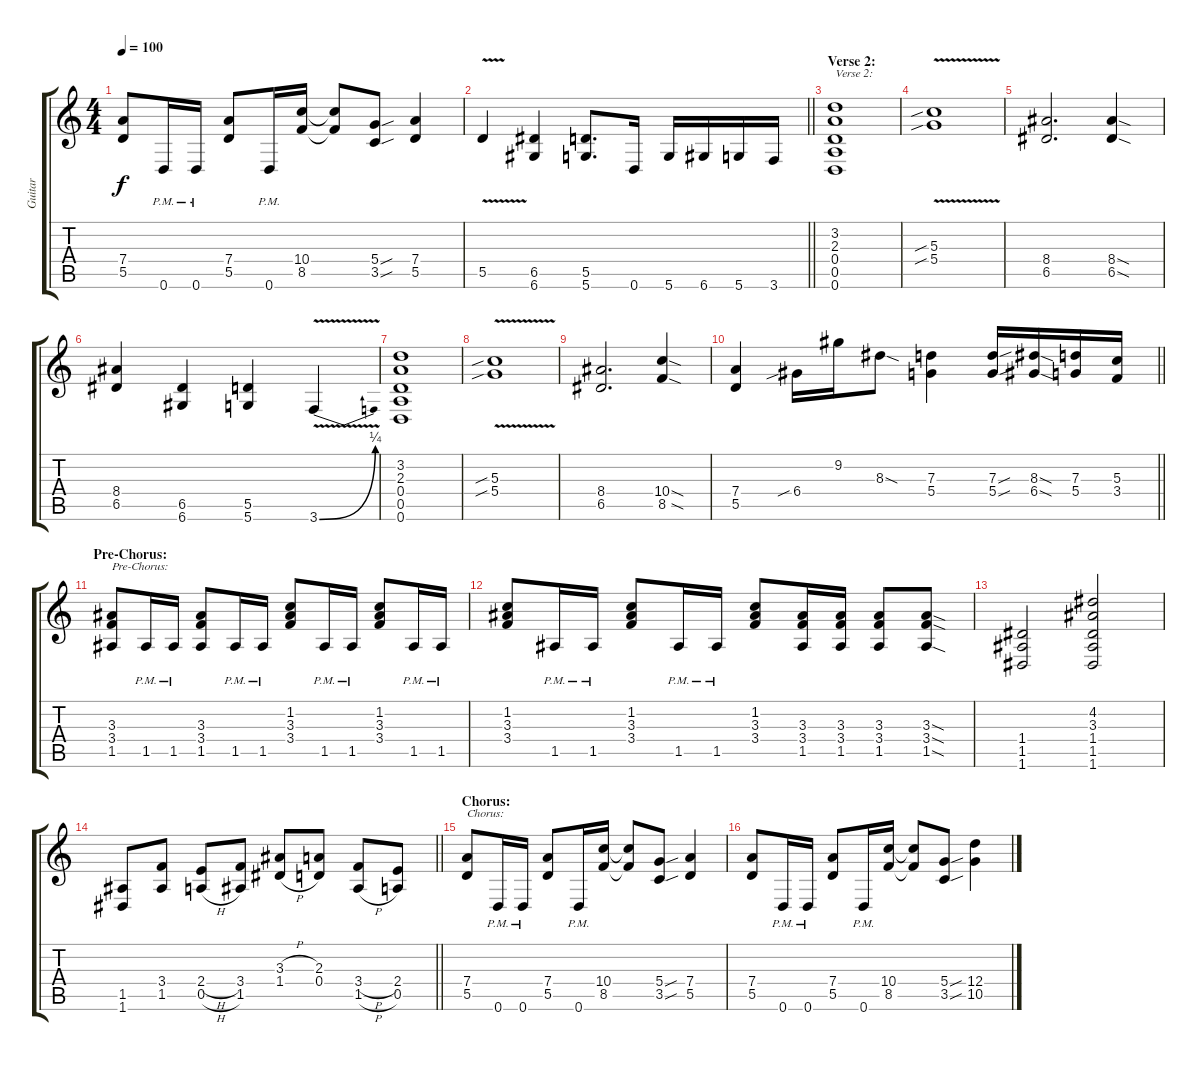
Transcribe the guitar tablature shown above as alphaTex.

\track ("Guitar" "Guitar") {instrument distortionguitar}
\staff {score tabs}
\tuning (E4 B3 G3 D3 A2 D2) {hide}
\ts (4 4)
\tempo 100
\clef g2
\ks c
(7.4 5.5).8{dy f} 0.6{pm}.16 0.6{pm}.16 (7.4 5.5).8 0.6{pm}.16 (10.4 8.5).16 (10.4{t} 8.5{t}).8 (5.4{sou} 3.5{sou}).8 (7.4 5.5).4 |
\barLineRight lightlight
5.5{v}.4 (6.5 6.6).4 (5.5 5.6).8{d} 0.6.16 5.6.16 6.6.16 5.6.16 3.6.16 |
\section ("" "Verse 2:")
(3.2 2.3 0.4 0.5 0.6).1{txt "Verse 2:"} |
(5.3{v sib} 5.4{sib}).1 |
(8.4 6.5).2{d} (8.4{sod} 6.5{sod}).4 |
(8.4 6.5).4 (6.5 6.6).4 (5.5 5.6).4 3.6{be (bend 0 0 60 1) v}.4 |
(3.2 2.3 0.4 0.5 0.6).1 |
(5.3{v sib} 5.4{sib}).1 |
(8.4 6.5).2{d} (10.4{sod} 8.5{sod}).4 |
\barLineRight lightlight
(7.4 5.5).4 6.4{sib}.16 9.2.16 8.3{sod}.8 (7.3 5.4).4 (7.3{sou} 5.4{sou}).16 (8.3{sod} 6.4{sod}).16 (7.3 5.4).16 (5.3 3.4).16 |
\section ("" "Pre-Chorus:")
(3.3 3.4 1.5).8{txt "Pre-Chorus:"} 1.5{pm}.16 1.5{pm}.16 (3.3 3.4 1.5).8 1.5{pm}.16 1.5{pm}.16 (1.2 3.3 3.4).8 1.5{pm}.16 1.5{pm}.16 (1.2 3.3 3.4).8 1.5{pm}.16 1.5{pm}.16 |
(1.2 3.3 3.4).8 1.5{pm}.16 1.5{pm}.16 (1.2 3.3 3.4).8 1.5{pm}.16 1.5{pm}.16 (1.2 3.3 3.4).8 (3.3 3.4 1.5).16 (3.3 3.4 1.5).16 (3.3 3.4 1.5).8 (3.3{sod} 3.4{sod} 1.5{sod}).8 |
(1.4 1.5 1.6).2 (4.2 3.3 1.4 1.5 1.6).2 |
\barLineRight lightlight
(1.5 1.6).8 (3.4 1.5).8 (2.4{h} 0.5{h}).8 (3.4 1.5).8 (3.3{h} 1.4{h}).8 (2.3 0.4).8 (3.4{h} 1.5{h}).8 (2.4 0.5).8 |
\section ("" "Chorus:")
(7.4 5.5).8{txt "Chorus:"} 0.6{pm}.16 0.6{pm}.16 (7.4 5.5).8 0.6{pm}.16 (10.4 8.5).16 (10.4{t} 8.5{t}).8 (5.4{sou} 3.5{sou}).8 (7.4 5.5).4 |
(7.4 5.5).8 0.6{pm}.16 0.6{pm}.16 (7.4 5.5).8 0.6{pm}.16 (10.4 8.5).16 (10.4{t} 8.5{t}).8 (5.4{sou} 3.5{sou}).8 (12.4 10.5).4
